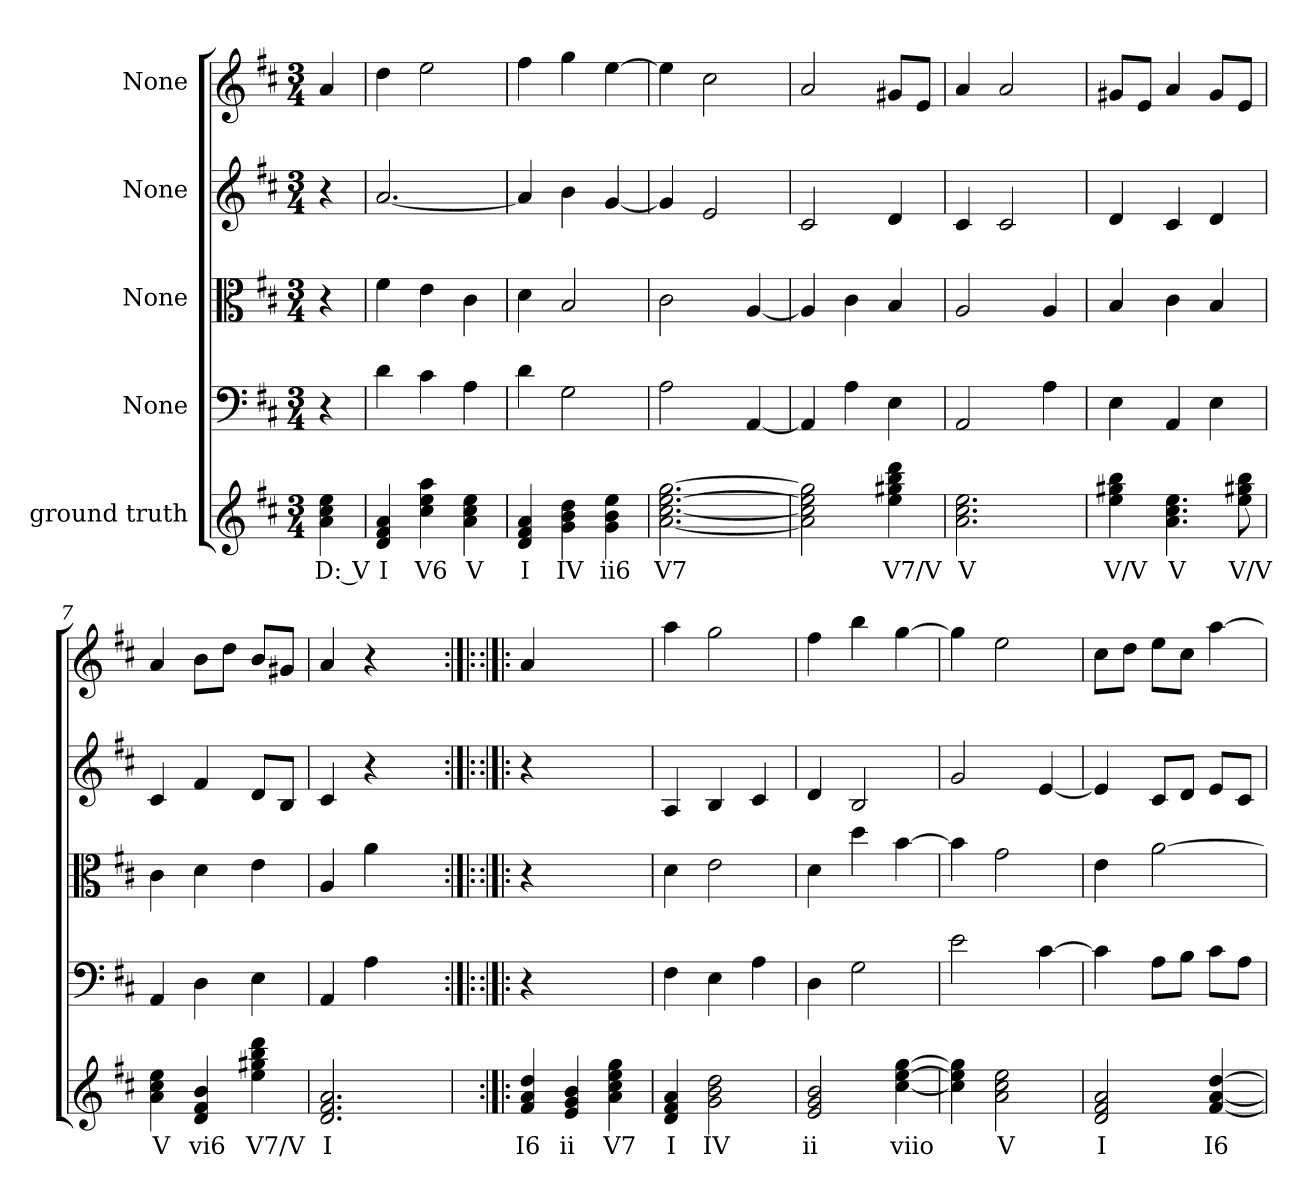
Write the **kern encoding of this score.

**kern	**text	**kern	**kern	**kern	**kern
*part5	*part5	*part4	*part3	*part2	*part1
*staff5	*staff5	*staff4	*staff3	*staff2	*staff1
*I"ground truth	*	*I"None	*I"None	*I"None	*I"None
*	*	*clefF4	*clefC3	*clefG2	*clefG2
*k[f#c#]	*	*k[f#c#]	*k[f#c#]	*k[f#c#]	*k[f#c#]
*M3/4	*	*M3/4	*M3/4	*M3/4	*M3/4
=	=	=	=	=	=
4a 4cc# 4ee	D: V	4r	4r	4r	4a/
=1	=1	=1	=1	=1	=1
4d 4f# 4a	I	4d\	4f#\	[2.a/	4dd\
4cc# 4ee 4aa	V6	4c#\	4e\	.	2ee\
4a 4cc# 4ee	V	4A\	4c#\	.	.
=2	=2	=2	=2	=2	=2
4d 4f# 4a	I	4d\	4d\	4a/]	4ff#\
4g 4b 4dd	IV	2G\	2B/	4b\	4gg\
4g 4b 4ee	ii6	.	.	[4g/	[4ee\
=3	=3	=3	=3	=3	=3
[2.a [2.cc# [2.ee [2.gg	V7	2A\	2c#\	4g/]	4ee\]
.	.	.	.	2e/	2cc#\
.	.	[4AA/	[4A/	.	.
=4	=4	=4	=4	=4	=4
2a] 2cc#] 2ee] 2gg]	.	4AA/]	4A/]	2c#/	2a/
.	.	4A\	4c#\	.	.
4ee 4gg#X 4bb 4ddd	V7/V	4E\	4B/	4d/	8g#X/L
.	.	.	.	.	8e/J
=5	=5	=5	=5	=5	=5
2.a 2.cc# 2.ee	V	2AA/	2A/	4c#/	4a/
.	.	.	.	2c#/	2a/
.	.	4A\	4A/	.	.
=6	=6	=6	=6	=6	=6
4ee 4gg#X 4bb	V/V	4E\	4B/	4d/	8g#X/L
.	.	.	.	.	8e/J
4.a 4.cc# 4.ee	V	4AA/	4c#\	4c#/	4a/
.	.	4E\	4B/	4d/	8g#/L
8ee 8gg#X 8bb	V/V	.	.	.	8e/J
=7	=7	=7	=7	=7	=7
4a 4cc# 4ee	V	4AA/	4c#\	4c#/	4a/
4d 4f# 4b	vi6	4D\	4d\	4f#/	8b\L
.	.	.	.	.	8dd\J
4ee 4gg#X 4bb 4ddd	V7/V	4E\	4e\	8d/L	8b/L
.	.	.	.	8B/J	8g#X/J
=8	=8	=8	=8	=8	=8
2.d 2.f# 2.a	I	4AA/	4A/	4c#/	4a/
.	.	4A\	4a\	4r	4r
.	.	4ryy	4ryy	4ryy	4ryy
!!LO:LB:g=z
=8X81	=8X81:|!|:	=8X81:|!|:	=8X81:|!|:	=8X81:|!|:	=8X81:|!|:
4f# 4a 4dd	I6	4r	4r	4r	4a/
4e 4g 4b	ii	2ryy	2ryy	2ryy	2ryy
4a 4cc# 4ee 4gg	V7	.	.	.	.
=9	=9	=9	=9	=9	=9
4d 4f# 4a	I	4F#\	4d\	4A/	4aa\
2g 2b 2dd	IV	4E\	2e\	4B/	2gg\
.	.	4A\	.	4c#/	.
=10	=10	=10	=10	=10	=10
2e 2g 2b	ii	4D\	4d\	4d/	4ff#\
.	.	2G\	4dd\	2B/	4bb\
[4cc# [4ee [4gg	viio	.	[4b\	.	[4gg\
=11	=11	=11	=11	=11	=11
4cc#] 4ee] 4gg]	.	2e\	4b\]	2g/	4gg\]
2a 2cc# 2ee	V	.	2g\	.	2ee\
.	.	[4c#\	.	[4e/	.
=12	=12	=12	=12	=12	=12
2d 2f# 2a	I	4c#\]	4e\	4e/]	8cc#\L
.	.	.	.	.	8dd\J
.	.	8A\L	[2a\	8c#/L	8ee\L
.	.	8B\J	.	8d/J	8cc#\J
[4f# [4a [4dd	I6	8c#\L	.	8e/L	[4aa\
.	.	8A\J	.	8c#/J	.
=	=	=	=	=	=
*-	*-	*-	*-	*-	*-
